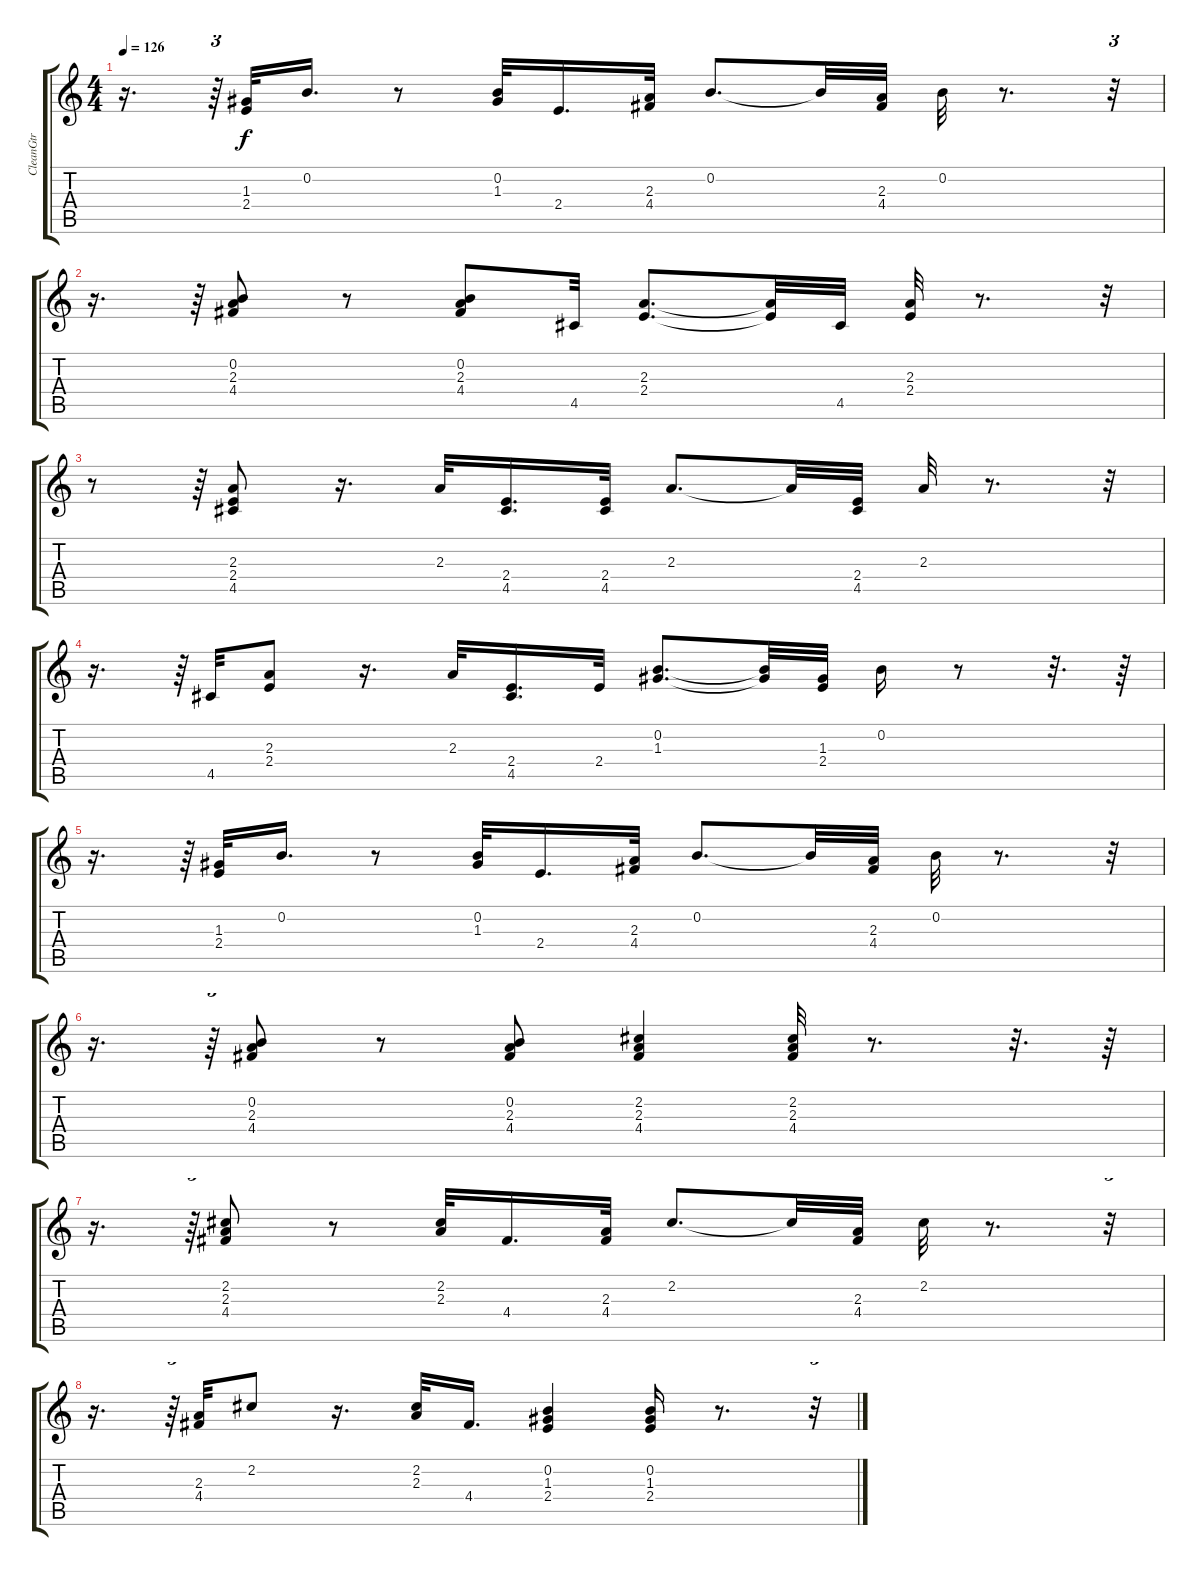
\track ("CleanGtr" "CleanGtr") {instrument electricguitarclean}
\staff {score tabs}
\tuning (E4 B3 G3 D3 A2 E2) {hide}
\ts (4 4)
\tempo 126
\clef g2
\ks c
r.16{d dy f} r.64{tu (3 2)} (1.3 2.4).32 0.2.16{d} r.8 (0.2 1.3).32 2.4.16{d} (2.3 4.4).32 0.2.8{d} 0.2{t}.32 (2.3 4.4).32 0.2.32 r.8{d} r.32{tu (3 2)} |
r.16{d} r.64{tu (3 2)} (0.2 2.3 4.4).8 r.8 (0.2 2.3 4.4).8 4.5.32 (2.3 2.4).8{d} (2.3{t} 2.4{t}).32 4.5.32 (2.3 2.4).32 r.8{d} r.32{tu (3 2)} |
r.8 r.64{tu (3 2)} (2.3 2.4 4.5).8 r.16{d} 2.3.32 (2.4 4.5).16{d} (2.4 4.5).32 2.3.8{d} 2.3{t}.32 (2.4 4.5).32 2.3.32 r.8{d} r.32{tu (3 2)} |
r.16{d} r.64{tu (3 2)} 4.5.32 (2.3 2.4).8 r.16{d} 2.3.32 (2.4 4.5).16{d} 2.4.32 (0.2 1.3).8{d} (0.2{t} 1.3{t}).32 (1.3 2.4).32 0.2.16 r.8 r.32{d} r.64 |
r.16{d} r.64{tu (3 2)} (1.3 2.4).32 0.2.16{d} r.8 (0.2 1.3).32 2.4.16{d} (2.3 4.4).32 0.2.8{d} 0.2{t}.32 (2.3 4.4).32 0.2.32 r.8{d} r.32{tu (3 2)} |
r.16{d} r.64{tu (3 2)} (0.2 2.3 4.4).8 r.8 (0.2 2.3 4.4).8 (2.2 2.3 4.4).4 (2.2 2.3 4.4).32 r.8{d} r.32{d} r.64 |
r.16{d} r.64{tu (3 2)} (2.2 2.3 4.4).8 r.8 (2.2 2.3).32 4.4.16{d} (2.3 4.4).32 2.2.8{d} 2.2{t}.32 (2.3 4.4).32 2.2.32 r.8{d} r.32{tu (3 2)} |
r.16{d} r.64{tu (3 2)} (2.3 4.4).32 2.2.8 r.16{d} (2.2 2.3).32 4.4.16{d} (0.2 1.3 2.4).4 (0.2 1.3 2.4).16 r.8{d} r.32{tu (3 2)}
